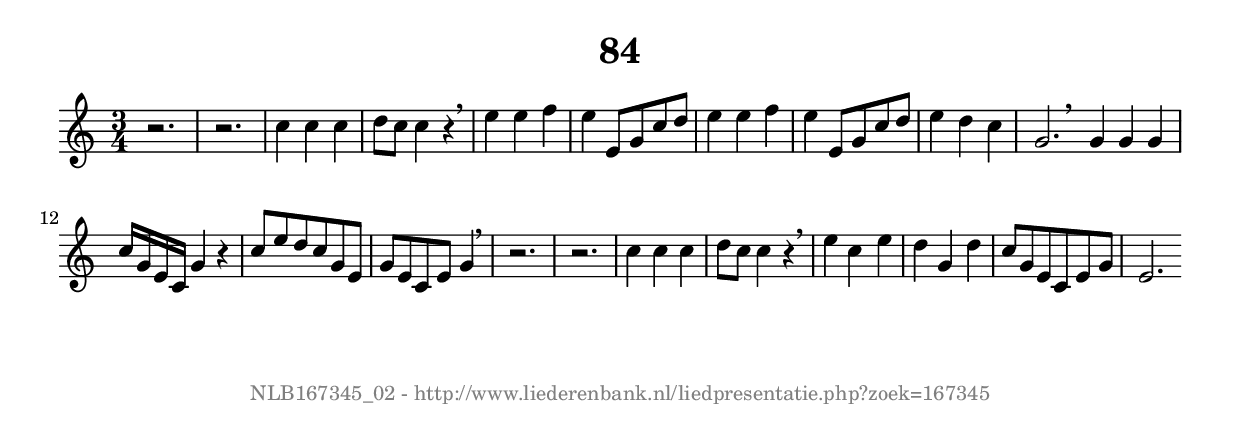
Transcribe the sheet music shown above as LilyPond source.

%
% produced by wce2krn 1.64 (7 June 2014)
%
\version"2.16"
#(append! paper-alist '(("long" . (cons (* 210 mm) (* 2000 mm)))))
#(set-default-paper-size "long")
sb = {\breathe}
mBreak = {\breathe }
bBreak = {\breathe }
x = {\once\override NoteHead #'style = #'cross }
gl=\glissando
itime={\override Staff.TimeSignature #'stencil = ##f }
ficta = {\once\set suggestAccidentals = ##t}
fine = {\once\override Score.RehearsalMark #'self-alignment-X = #1 \mark \markup {\italic{Fine}}}
dc = {\once\override Score.RehearsalMark #'self-alignment-X = #1 \mark \markup {\italic{D.C.}}}
dcf = {\once\override Score.RehearsalMark #'self-alignment-X = #1 \mark \markup {\italic{D.C. al Fine}}}
dcc = {\once\override Score.RehearsalMark #'self-alignment-X = #1 \mark \markup {\italic{D.C. al Coda}}}
ds = {\once\override Score.RehearsalMark #'self-alignment-X = #1 \mark \markup {\italic{D.S.}}}
dsf = {\once\override Score.RehearsalMark #'self-alignment-X = #1 \mark \markup {\italic{D.S. al Fine}}}
dsc = {\once\override Score.RehearsalMark #'self-alignment-X = #1 \mark \markup {\italic{D.S. al Coda}}}
pv = {\set Score.repeatCommands = #'((volta "1"))}
sv = {\set Score.repeatCommands = #'((volta "2"))}
tv = {\set Score.repeatCommands = #'((volta "3"))}
qv = {\set Score.repeatCommands = #'((volta "4"))}
xv = {\set Score.repeatCommands = #'((volta #f))}
\header{ tagline = ""
title = "84"
}
\score {{
\key c \major
\relative g'
{
\set melismaBusyProperties = #'()
\time 3/4
\tempo 4=120
\override Score.MetronomeMark #'transparent = ##t
\override Score.RehearsalMark #'break-visibility = #(vector #t #t #f)
r2. r2. c4 c c d8 c c4 r \mBreak \bar "|"
e4 e f e e,8 g c d e4 e f e e,8 g c d e4 d c g2. \bar":|:" \bBreak
g4 g g c16 g e c g'4 r c8 e d c g e g e c e g4 \mBreak \bar "|"
r2. r2. c4 c c d8 c c4 r \mBreak \bar "|"
e4 c e d g, d' c8 g e c e g e2. \bar":|"
 }}
 \midi { }
 \layout {
            indent = 0.0\cm
}
}
\markup { \vspace #0 } \markup { \with-color #grey \fill-line { \center-column { \smaller "NLB167345_02 - http://www.liederenbank.nl/liedpresentatie.php?zoek=167345" } } }
